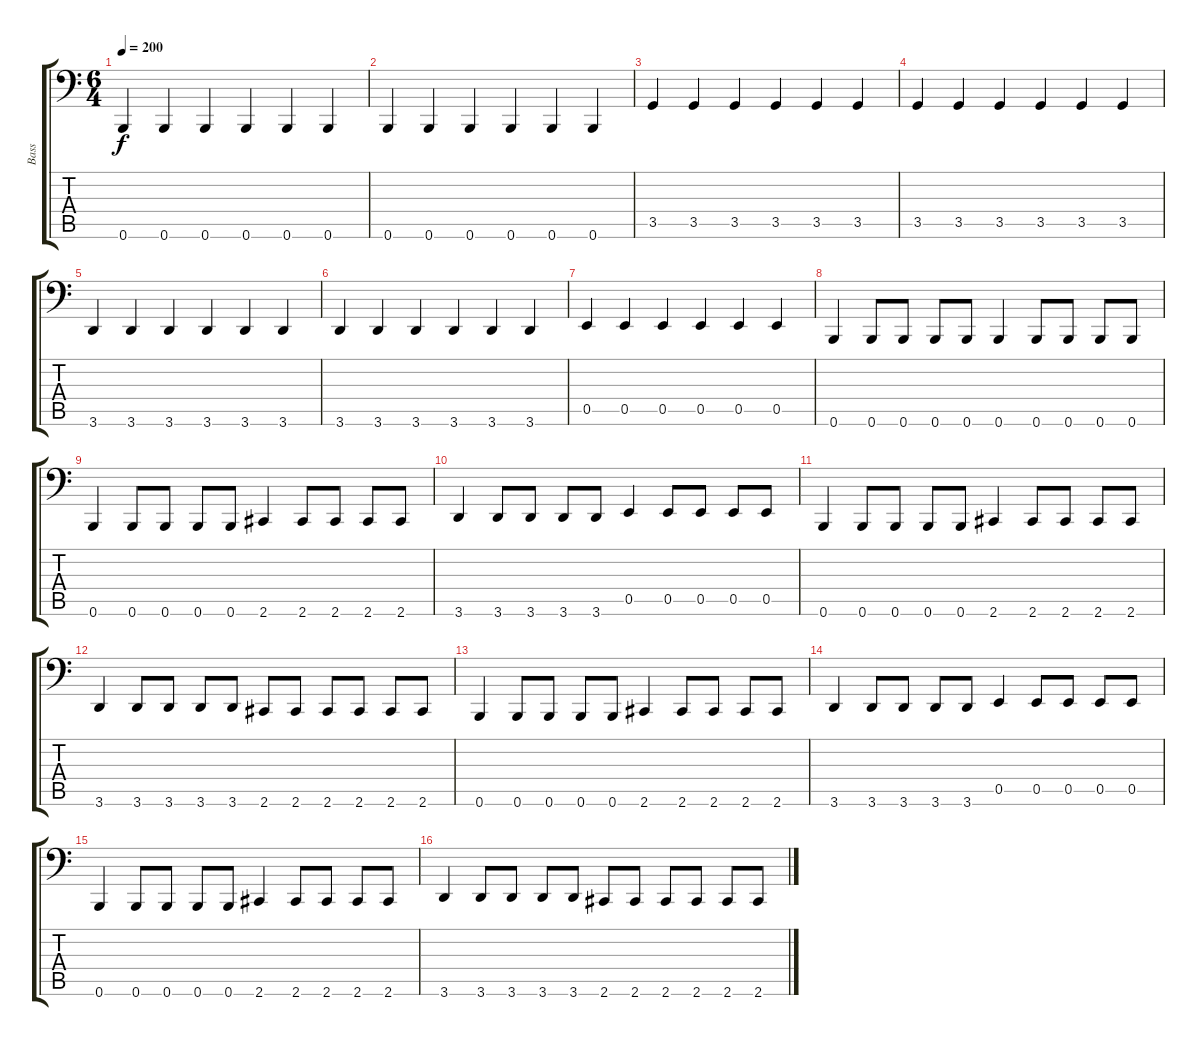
\track ("Bass" "Bass") {instrument electricbasspick}
\staff {score tabs}
\tuning (B2 G2 D2 A1 E1 B0) {hide}
\ts (6 4)
\tempo 200
\clef f4
\ks c
0.6.4{dy f} 0.6.4 0.6.4 0.6.4 0.6.4 0.6.4 |
0.6.4 0.6.4 0.6.4 0.6.4 0.6.4 0.6.4 |
3.5.4 3.5.4 3.5.4 3.5.4 3.5.4 3.5.4 |
3.5.4 3.5.4 3.5.4 3.5.4 3.5.4 3.5.4 |
3.6.4 3.6.4 3.6.4 3.6.4 3.6.4 3.6.4 |
3.6.4 3.6.4 3.6.4 3.6.4 3.6.4 3.6.4 |
0.5.4 0.5.4 0.5.4 0.5.4 0.5.4 0.5.4 |
0.6.4 0.6.8 0.6.8 0.6.8 0.6.8 0.6.4 0.6.8 0.6.8 0.6.8 0.6.8 |
0.6.4 0.6.8 0.6.8 0.6.8 0.6.8 2.6.4 2.6.8 2.6.8 2.6.8 2.6.8 |
3.6.4 3.6.8 3.6.8 3.6.8 3.6.8 0.5.4 0.5.8 0.5.8 0.5.8 0.5.8 |
0.6.4 0.6.8 0.6.8 0.6.8 0.6.8 2.6.4 2.6.8 2.6.8 2.6.8 2.6.8 |
3.6.4 3.6.8 3.6.8 3.6.8 3.6.8 2.6.8 2.6.8 2.6.8 2.6.8 2.6.8 2.6.8 |
0.6.4 0.6.8 0.6.8 0.6.8 0.6.8 2.6.4 2.6.8 2.6.8 2.6.8 2.6.8 |
3.6.4 3.6.8 3.6.8 3.6.8 3.6.8 0.5.4 0.5.8 0.5.8 0.5.8 0.5.8 |
0.6.4 0.6.8 0.6.8 0.6.8 0.6.8 2.6.4 2.6.8 2.6.8 2.6.8 2.6.8 |
3.6.4 3.6.8 3.6.8 3.6.8 3.6.8 2.6.8 2.6.8 2.6.8 2.6.8 2.6.8 2.6.8
